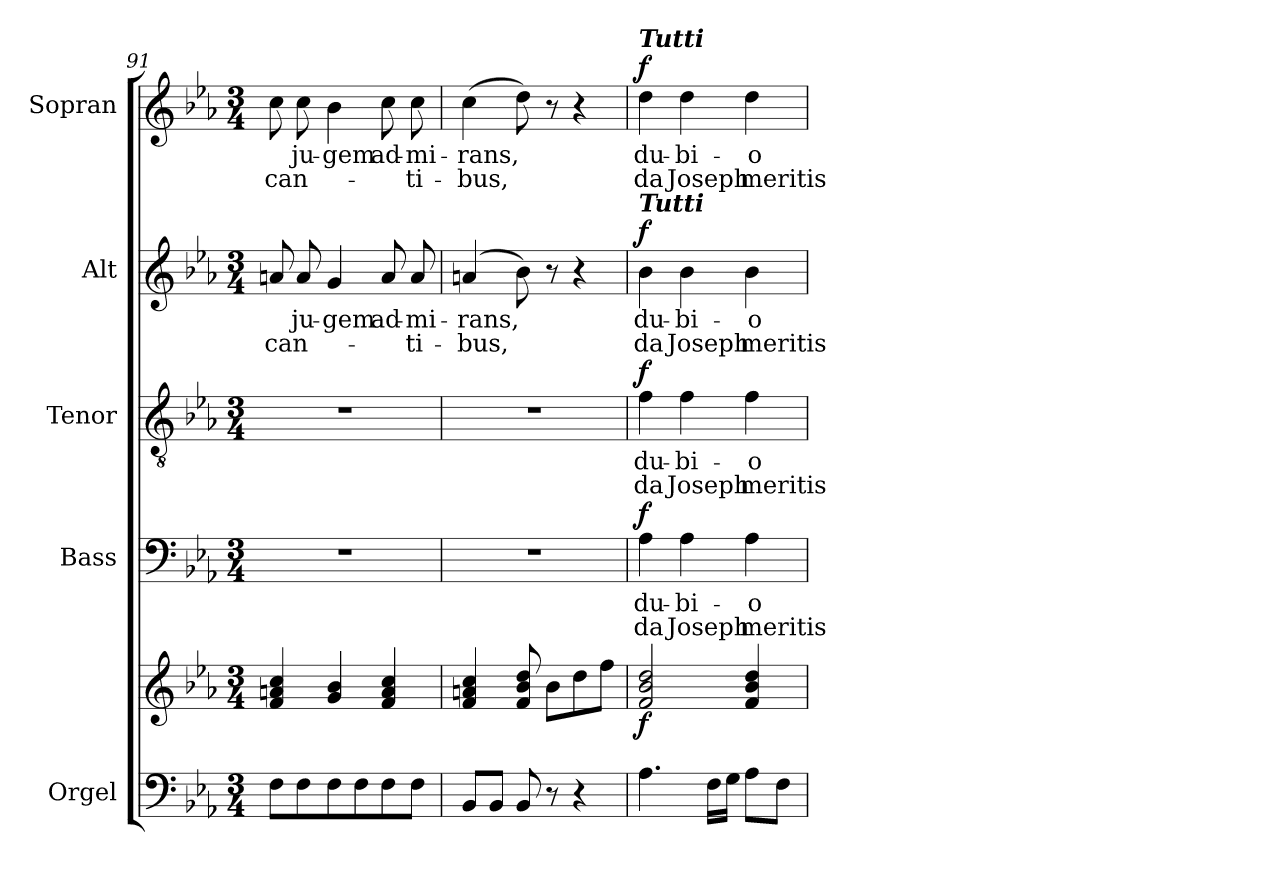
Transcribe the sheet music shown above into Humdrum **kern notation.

**kern	**kern	**dynam	**kern	**text	**text	**dynam	**kern	**text	**text	**dynam	**kern	**text	**text	**dynam	**kern	**text	**text	**dynam
*part5	*part5	*part5	*part4	*part4	*part4	*part4	*part3	*part3	*part3	*part3	*part2	*part2	*part2	*part2	*part1	*part1	*part1	*part1
*staff6	*staff5	*staff5/6	*staff4	*staff4	*staff4	*staff4	*staff3	*staff3	*staff3	*staff3	*staff2	*staff2	*staff2	*staff2	*staff1	*staff1	*staff1	*staff1
*I"Orgel	*	*	*I"Bass	*	*	*	*I"Tenor	*	*	*	*I"Alt	*	*	*	*I"Sopran	*	*	*
*I'Org.	*	*	*I'B.	*	*	*	*I'T.	*	*	*	*I'A.	*	*	*	*I'S.	*	*	*
*clefF4	*clefG2	*	*clefF4	*	*	*	*clefGv2	*	*	*	*clefG2	*	*	*	*clefG2	*	*	*
*k[b-e-a-]	*k[b-e-a-]	*	*k[b-e-a-]	*	*	*	*k[b-e-a-]	*	*	*	*k[b-e-a-]	*	*	*	*k[b-e-a-]	*	*	*
*E-:	*E-:	*	*E-:	*	*	*	*E-:	*	*	*	*E-:	*	*	*	*E-:	*	*	*
*M3/4	*M3/4	*	*M3/4	*	*	*	*M3/4	*	*	*	*M3/4	*	*	*	*M3/4	*	*	*
=91	=91	=91	=91	=91	=91	=91	=91	=91	=91	=91	=91	=91	=91	=91	=91	=91	=91	=91
!	!	!	!	!	!	!	!	!	!	!	!	!	!LO:LY:b	!	!	!	!LO:LY:b	!
8F\L	4f/ 4an/ 4cc/	.	2.r	.	.	.	2.r	.	.	.	8an/	.	-can-	.	8cc\	.	-can-	.
!	!	!	!	!	!	!	!	!	!	!	!	!LO:LY:b	!	!	!	!LO:LY:b	!	!
8F\	.	.	.	.	.	.	.	.	.	.	8a/	-ju-	.	.	8cc\	-ju-	.	.
!	!	!	!	!	!	!	!	!	!	!	!	!LO:LY:b	!	!	!	!LO:LY:b	!	!
8F\	4g/ 4b-/	.	.	.	.	.	.	.	.	.	4g/	-gem	.	.	4b-\	-gem	.	.
8F\	.	.	.	.	.	.	.	.	.	.	.	.	.	.	.	.	.	.
!	!	!	!	!	!	!	!	!	!	!	!	!LO:LY:b	!	!	!	!LO:LY:b	!	!
8F\	4f/ 4a/ 4cc/	.	.	.	.	.	.	.	.	.	8a/	ad-	.	.	8cc\	ad-	.	.
!	!	!	!	!	!	!	!	!	!	!	!	!LO:LY:b	!LO:LY:b	!	!	!LO:LY:b	!LO:LY:b	!
8F\J	.	.	.	.	.	.	.	.	.	.	8a/	-mi-	-ti-	.	8cc\	-mi-	-ti-	.
=92	=92	=92	=92	=92	=92	=92	=92	=92	=92	=92	=92	=92	=92	=92	=92	=92	=92	=92
!	!	!	!	!	!	!	!	!	!	!	!	!LO:LY:b	!LO:LY:b	!	!	!LO:LY:b	!LO:LY:b	!
8BB-/L	4f/ 4an/ 4cc/	.	2.r	.	.	.	2.r	.	.	.	(4an/	-rans,	-bus,	.	(>4cc\	-rans,	-bus,	.
8BB-/J	.	.	.	.	.	.	.	.	.	.	.	.	.	.	.	.	.	.
8BB-/	8f/ 8b-/ 8dd/	.	.	.	.	.	.	.	.	.	8b-\)	.	.	.	8dd\)	.	.	.
8r	8b-\L	.	.	.	.	.	.	.	.	.	8r	.	.	.	8r	.	.	.
4r	8dd\	.	.	.	.	.	.	.	.	.	4r	.	.	.	4r	.	.	.
.	8ff\J	.	.	.	.	.	.	.	.	.	.	.	.	.	.	.	.	.
!!LO:LB:g=z
=93	=93	=93	=93	=93	=93	=93	=93	=93	=93	=93	=93	=93	=93	=93	=93	=93	=93	=93
!	!	!	!	!	!	!	!	!	!	!	!	!	!	!	!LO:TX:a:Bi:t=Tutti	!	!	!
!	!	!	!	!	!	!	!	!	!	!	!LO:TX:a:Bi:t=Tutti	!	!	!	!	!	!	!
!	!	!LO:DY:b	!	!LO:LY:b	!LO:LY:b	!LO:DY:a	!	!LO:LY:b	!LO:LY:b	!LO:DY:a	!	!LO:LY:b	!LO:LY:b	!LO:DY:a	!	!LO:LY:b	!LO:LY:b	!LO:DY:a
4.A-\	2f/ 2b-/ 2dd/	f	4A-\	du-	da	f	4f\	du-	da	f	4b-\	du-	da	f	4dd\	du-	da	f
!	!	!	!	!LO:LY:b	!LO:LY:b	!	!	!LO:LY:b	!LO:LY:b	!	!	!LO:LY:b	!LO:LY:b	!	!	!LO:LY:b	!LO:LY:b	!
.	.	.	4A-\	-bi-	Joseph	.	4f\	-bi-	Joseph	.	4b-\	-bi-	Joseph	.	4dd\	-bi-	Joseph	.
16F\LL	.	.	.	.	.	.	.	.	.	.	.	.	.	.	.	.	.	.
16G\JJ	.	.	.	.	.	.	.	.	.	.	.	.	.	.	.	.	.	.
!	!	!	!	!LO:LY:b	!LO:LY:b	!	!	!LO:LY:b	!LO:LY:b	!	!	!LO:LY:b	!LO:LY:b	!	!	!LO:LY:b	!LO:LY:b	!
8A-\L	4f/ 4b-/ 4dd/	.	4A-\	-o	meritis	.	4f\	-o	meritis	.	4b-\	-o	meritis	.	4dd\	-o	meritis	.
8F\J	.	.	.	.	.	.	.	.	.	.	.	.	.	.	.	.	.	.
=	=	=	=	=	=	=	=	=	=	=	=	=	=	=	=	=	=	=
*-	*-	*-	*-	*-	*-	*-	*-	*-	*-	*-	*-	*-	*-	*-	*-	*-	*-	*-
